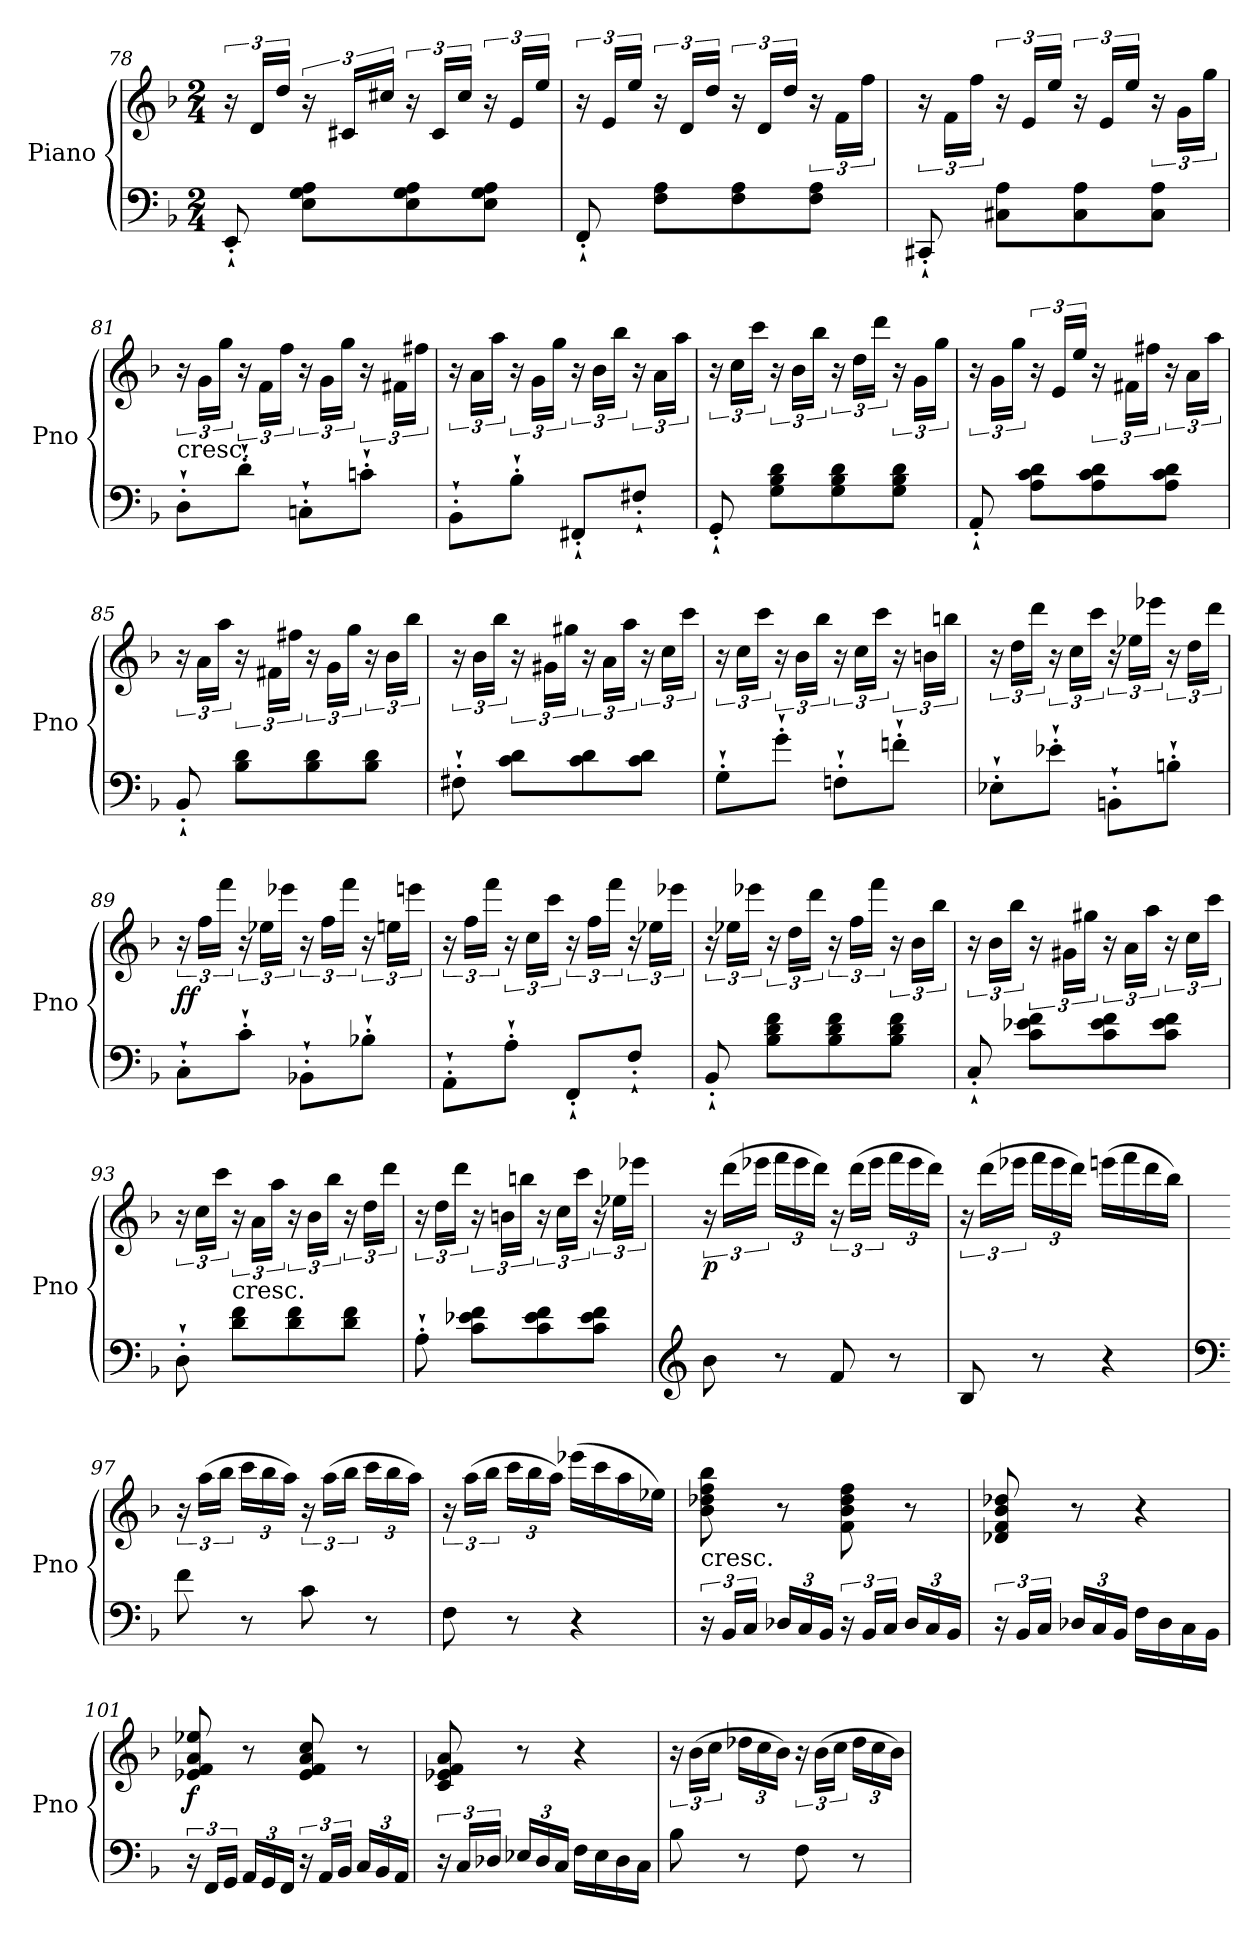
**kern	**kern	**dynam
*part1	*part1	*part1
*staff2	*staff1	*staff1/2
*I"Piano	*	*
*I'Pno	*	*
*clefF4	*clefG2	*
*k[b-]	*k[b-]	*
*F:	*F:	*
*M2/4	*M2/4	*
=78	=78	=78
8EE'`/	24r	.
.	24d/LL	.
.	24dd/JJ	.
8E\ 8G\ 8A\L	24r	.
.	24c#X/LL	.
.	24cc#X/JJ	.
8E\ 8G\ 8A\	24r	.
.	24c#/LL	.
.	24cc#/JJ	.
8E\ 8G\ 8A\J	24r	.
.	24e/LL	.
.	24ee/JJ	.
=79	=79	=79
8FF'`/	24r	.
.	24e/LL	.
.	24ee/JJ	.
8F\ 8A\L	24r	.
.	24d/LL	.
.	24dd/JJ	.
8F\ 8A\	24r	.
.	24d/LL	.
.	24dd/JJ	.
8F\ 8A\J	24r	.
.	24f\LL	.
.	24ff\JJ	.
=80	=80	=80
8CC#X'`/	24r	.
.	24f\LL	.
.	24ff\JJ	.
8C#X\ 8A\L	24r	.
.	24e/LL	.
.	24ee/JJ	.
8C#\ 8A\	24r	.
.	24e/LL	.
.	24ee/JJ	.
8C#\ 8A\J	24r	.
.	24g\LL	.
.	24gg\JJ	.
=81	=81	=81
!	!LO:TX:b:t=cresc.	!
8D'`\L	24r	.
.	24g\LL	.
.	24gg\JJ	.
8d'`\J	24r	.
.	24f\LL	.
.	24ff\JJ	.
8Cn'`\L	24r	.
.	24g\LL	.
.	24gg\JJ	.
8cn'`\J	24r	.
.	24f#X\LL	.
.	24ff#X\JJ	.
=82	=82	=82
8BB-'`\L	24r	.
.	24a\LL	.
.	24aa\JJ	.
8B-'`\J	24r	.
.	24g\LL	.
.	24gg\JJ	.
8FF#X'`/L	24r	.
.	24b-\LL	.
.	24bb-\JJ	.
8F#X'`/J	24r	.
.	24a\LL	.
.	24aa\JJ	.
=83	=83	=83
8GG'`/	24r	.
.	24cc\LL	.
.	24ccc\JJ	.
8G\ 8B-\ 8d\L	24r	.
.	24b-\LL	.
.	24bb-\JJ	.
8G\ 8B-\ 8d\	24r	.
.	24dd\LL	.
.	24ddd\JJ	.
8G\ 8B-\ 8d\J	24r	.
.	24g\LL	.
.	24gg\JJ	.
=84	=84	=84
8AA'`/	24r	.
.	24g\LL	.
.	24gg\JJ	.
8A\ 8c\ 8d\L	24r	.
.	24e/LL	.
.	24ee/JJ	.
8A\ 8c\ 8d\	24r	.
.	24f#X\LL	.
.	24ff#X\JJ	.
8A\ 8c\ 8d\J	24r	.
.	24a\LL	.
.	24aa\JJ	.
=85	=85	=85
8BB-'`/	24r	.
.	24a\LL	.
.	24aa\JJ	.
8B-\ 8d\L	24r	.
.	24f#X\LL	.
.	24ff#X\JJ	.
8B-\ 8d\	24r	.
.	24g\LL	.
.	24gg\JJ	.
8B-\ 8d\J	24r	.
.	24b-\LL	.
.	24bb-\JJ	.
=86	=86	=86
8F#X'`\	24r	.
.	24b-\LL	.
.	24bb-\JJ	.
8c\ 8d\L	24r	.
.	24g#X\LL	.
.	24gg#X\JJ	.
8c\ 8d\	24r	.
.	24a\LL	.
.	24aa\JJ	.
8c\ 8d\J	24r	.
.	24cc\LL	.
.	24ccc\JJ	.
=87	=87	=87
8G'`\L	24r	.
.	24cc\LL	.
.	24ccc\JJ	.
8g'`\J	24r	.
.	24b-\LL	.
.	24bb-\JJ	.
8Fn'`\L	24r	.
.	24cc\LL	.
.	24ccc\JJ	.
8fn'`\J	24r	.
.	24bn\LL	.
.	24bbn\JJ	.
=88	=88	=88
8E-X'`\L	24r	.
.	24dd\LL	.
.	24ddd\JJ	.
8e-X'`\J	24r	.
.	24cc\LL	.
.	24ccc\JJ	.
8BBn'`\L	24r	.
.	24ee-X\LL	.
.	24eee-X\JJ	.
8Bn'`\J	24r	.
.	24dd\LL	.
.	24ddd\JJ	.
=89	=89	=89
!	!	!LO:DY:b
8C'`\L	24r	ff
.	24ff\LL	.
.	24fff\JJ	.
8c'`\J	24r	.
.	24ee-X\LL	.
.	24eee-X\JJ	.
8BB-X'`\L	24r	.
.	24ff\LL	.
.	24fff\JJ	.
8B-X'`\J	24r	.
.	24een\LL	.
.	24eeen\JJ	.
=90	=90	=90
8AA'`\L	24r	.
.	24ff\LL	.
.	24fff\JJ	.
8A'`\J	24r	.
.	24cc\LL	.
.	24ccc\JJ	.
8FF'`/L	24r	.
.	24ff\LL	.
.	24fff\JJ	.
8F'`/J	24r	.
.	24ee-X\LL	.
.	24eee-X\JJ	.
=91	=91	=91
8BB-'`/	24r	.
.	24ee-X\LL	.
.	24eee-X\JJ	.
8B-\ 8d\ 8f\L	24r	.
.	24dd\LL	.
.	24ddd\JJ	.
8B-\ 8d\ 8f\	24r	.
.	24ff\LL	.
.	24fff\JJ	.
8B-\ 8d\ 8f\J	24r	.
.	24b-\LL	.
.	24bb-\JJ	.
=92	=92	=92
8C'`/	24r	.
.	24b-\LL	.
.	24bb-\JJ	.
8c\ 8e-X\ 8f\L	24r	.
.	24g#X\LL	.
.	24gg#X\JJ	.
8c\ 8e-\ 8f\	24r	.
.	24a\LL	.
.	24aa\JJ	.
8c\ 8e-\ 8f\J	24r	.
.	24cc\LL	.
.	24ccc\JJ	.
=93	=93	=93
8D'`\	24r	.
.	24cc\LL	.
.	24ccc\JJ	.
!LO:TX:a:t=cresc.	!	!
8d\ 8f\L	24r	.
.	24a\LL	.
.	24aa\JJ	.
8d\ 8f\	24r	.
.	24b-\LL	.
.	24bb-\JJ	.
8d\ 8f\J	24r	.
.	24dd\LL	.
.	24ddd\JJ	.
=94	=94	=94
8A'`\	24r	.
.	24dd\LL	.
.	24ddd\JJ	.
8c\ 8e-X\ 8f\L	24r	.
.	24bn\LL	.
.	24bbn\JJ	.
8c\ 8e-\ 8f\	24r	.
.	24cc\LL	.
.	24ccc\JJ	.
8c\ 8e-\ 8f\J	24r	.
.	24ee-X\LL	.
.	24eee-X\JJ	.
=95	=95	=95
*clefG2	*	*
!	!	!LO:DY:b
8b-\	24r	p
.	(>24ddd\LL	.
.	24eee-X\JJ	.
*	*Xbrackettup	*
8r	24fff\LL	.
.	24eee-\	.
.	24ddd\JJ)	.
*	*brackettup	*
8f/	24r	.
.	(>24ddd\LL	.
.	24eee-\JJ	.
*	*Xbrackettup	*
8r	24fff\LL	.
.	24eee-\	.
.	24ddd\JJ)	.
=96	=96	=96
*	*brackettup	*
8B-/	24r	.
.	(>24ddd\LL	.
.	24eee-X\JJ	.
*	*Xbrackettup	*
8r	24fff\LL	.
.	24eee-\	.
.	24ddd\JJ)	.
4r	(>16eeen\LL	.
.	16fff\	.
.	16ddd\	.
.	16bb-\JJ)	.
=97	=97	=97
*clefF4	*	*
*	*brackettup	*
8f\	24r	.
.	(>24aa\LL	.
.	24bb-\JJ	.
*	*Xbrackettup	*
8r	24ccc\LL	.
.	24bb-\	.
.	24aa\JJ)	.
*	*brackettup	*
8c\	24r	.
.	(>24aa\LL	.
.	24bb-\JJ	.
*	*Xbrackettup	*
8r	24ccc\LL	.
.	24bb-\	.
.	24aa\JJ)	.
=98	=98	=98
*	*brackettup	*
8F\	24r	.
.	(>24aa\LL	.
.	24bb-\JJ	.
*	*Xbrackettup	*
8r	24ccc\LL	.
.	24bb-\	.
.	24aa\JJ)	.
4r	(>16eee-X\LL	.
.	16ccc\	.
.	16aa\	.
.	16ee-X\JJ)	.
=99	=99	=99
!	!LO:TX:b:t=cresc.	!
24r	8b-\ 8dd-X\ 8ff\ 8bb-\	.
24BB-/LL	.	.
24C/JJ	.	.
*Xbrackettup	*	*
24D-X/LL	8r	.
24C/	.	.
24BB-/JJ	.	.
*brackettup	*	*
24r	8f\ 8b-\ 8dd-\ 8ff\	.
24BB-/LL	.	.
24C/JJ	.	.
*Xbrackettup	*	*
24D-/LL	8r	.
24C/	.	.
24BB-/JJ	.	.
=100	=100	=100
*brackettup	*	*
24r	8d-X/ 8f/ 8b-/ 8dd-X/	.
24BB-/LL	.	.
24C/JJ	.	.
*Xbrackettup	*	*
24D-X/LL	8r	.
24C/	.	.
24BB-/JJ	.	.
16F\LL	4r	.
16D-\	.	.
16C\	.	.
16BB-\JJ	.	.
=101	=101	=101
*brackettup	*	*
!	!	!LO:DY:b
24r	8e-X/ 8f/ 8a/ 8ee-X/	f
24FF/LL	.	.
24GG/JJ	.	.
*Xbrackettup	*	*
24AA/LL	8r	.
24GG/	.	.
24FF/JJ	.	.
*brackettup	*	*
24r	8e-/ 8f/ 8a/ 8cc/	.
24AA/LL	.	.
24BB-/JJ	.	.
*Xbrackettup	*	*
24C/LL	8r	.
24BB-/	.	.
24AA/JJ	.	.
=102	=102	=102
*brackettup	*	*
24r	8c/ 8e-X/ 8f/ 8a/	.
24C/LL	.	.
24D-X/JJ	.	.
*Xbrackettup	*	*
24E-X/LL	8r	.
24D-/	.	.
24C/JJ	.	.
16F\LL	4r	.
16E-\	.	.
16D-\	.	.
16C\JJ	.	.
=103	=103	=103
*	*brackettup	*
8B-\	24r	.
.	(>24b-\LL	.
.	24cc\JJ	.
*	*Xbrackettup	*
8r	24dd-X\LL	.
.	24cc\	.
.	24b-\JJ)	.
*	*brackettup	*
8F\	24r	.
.	(>24b-\LL	.
.	24cc\JJ	.
*	*Xbrackettup	*
8r	24dd-\LL	.
.	24cc\	.
.	24b-\JJ)	.
=	=	=
*-	*-	*-
